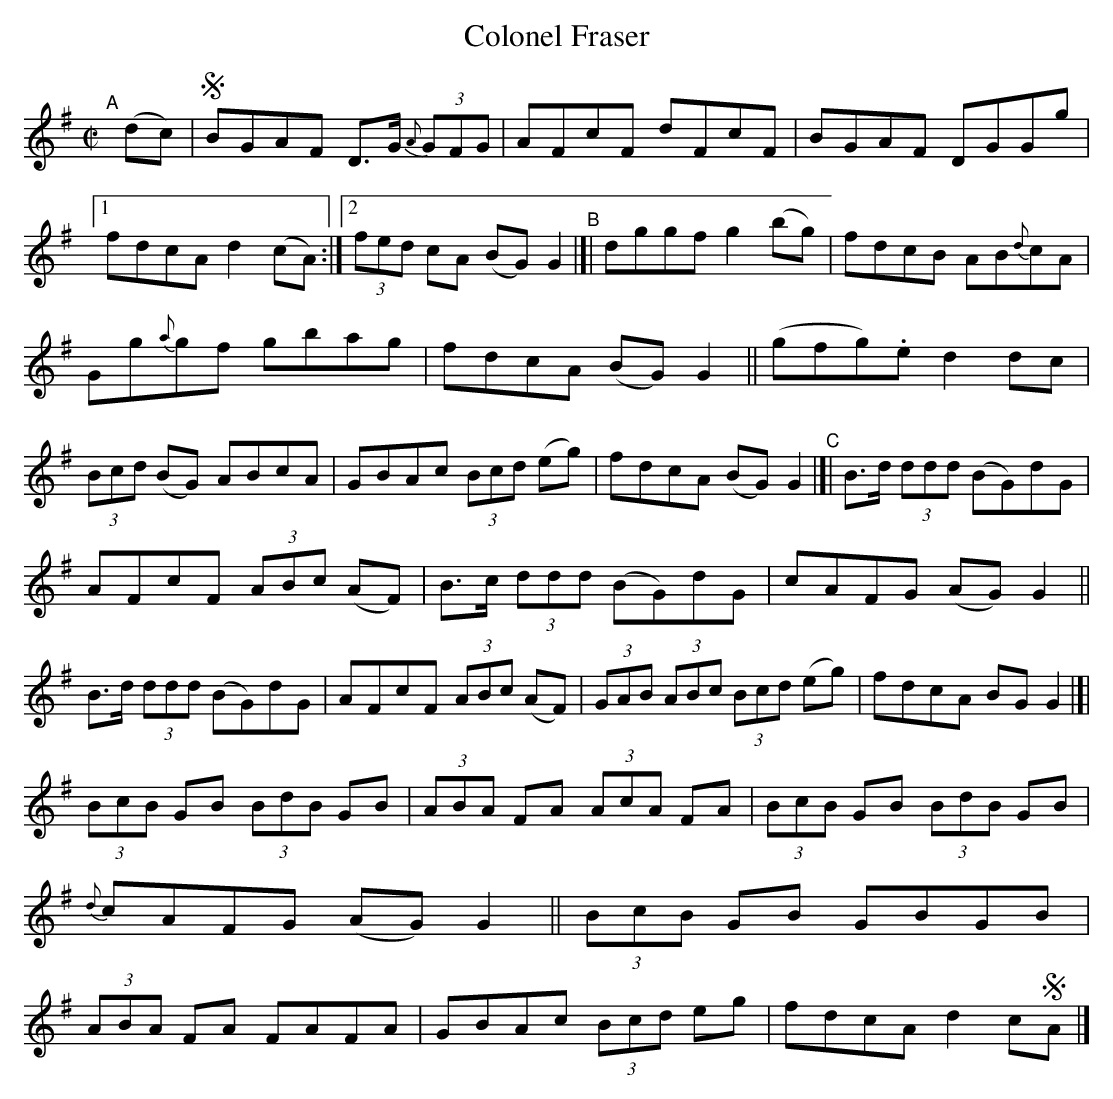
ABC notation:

X:1
T: Colonel Fraser
M: C|
L: 1/8
K: G
"^A"[|]\
(dc) | !segno!BGAF D>G (3{A}GFG | AFcF dFcF | BGAF DGGg |\
[1 fdcA d2(cA) :|[2 (3fed cA (BG)G2 \
"^B"|[| dggf g2(bg) | fdcB AB{d}cA |
Gg{a}gf gbag | fdcA (BG)G2 || \
(gfg).e d2dc | (3Bcd (BG) ABcA | GBAc (3Bcd (eg) | fdcA (BG)G2 \
"^C"|]| B>d (3ddd (BG)dG |
AFcF (3ABc (AF) | B>c (3ddd (BG)dG | cAFG (AG)G2 ||\
B>d (3ddd (BG)dG | AFcF (3ABc (AF) | (3GAB (3ABc (3Bcd (eg) | fdcA BGG2 |[|
(3BcB GB (3BdB GB | (3ABA FA (3AcA FA | (3 BcB GB (3BdB GB | {d}cAFG (AG)G2 ||\
(3BcB GB GBGB | (3ABA FA FAFA | GBAc (3Bcd eg | fdcA d2 c!segno!A |]
